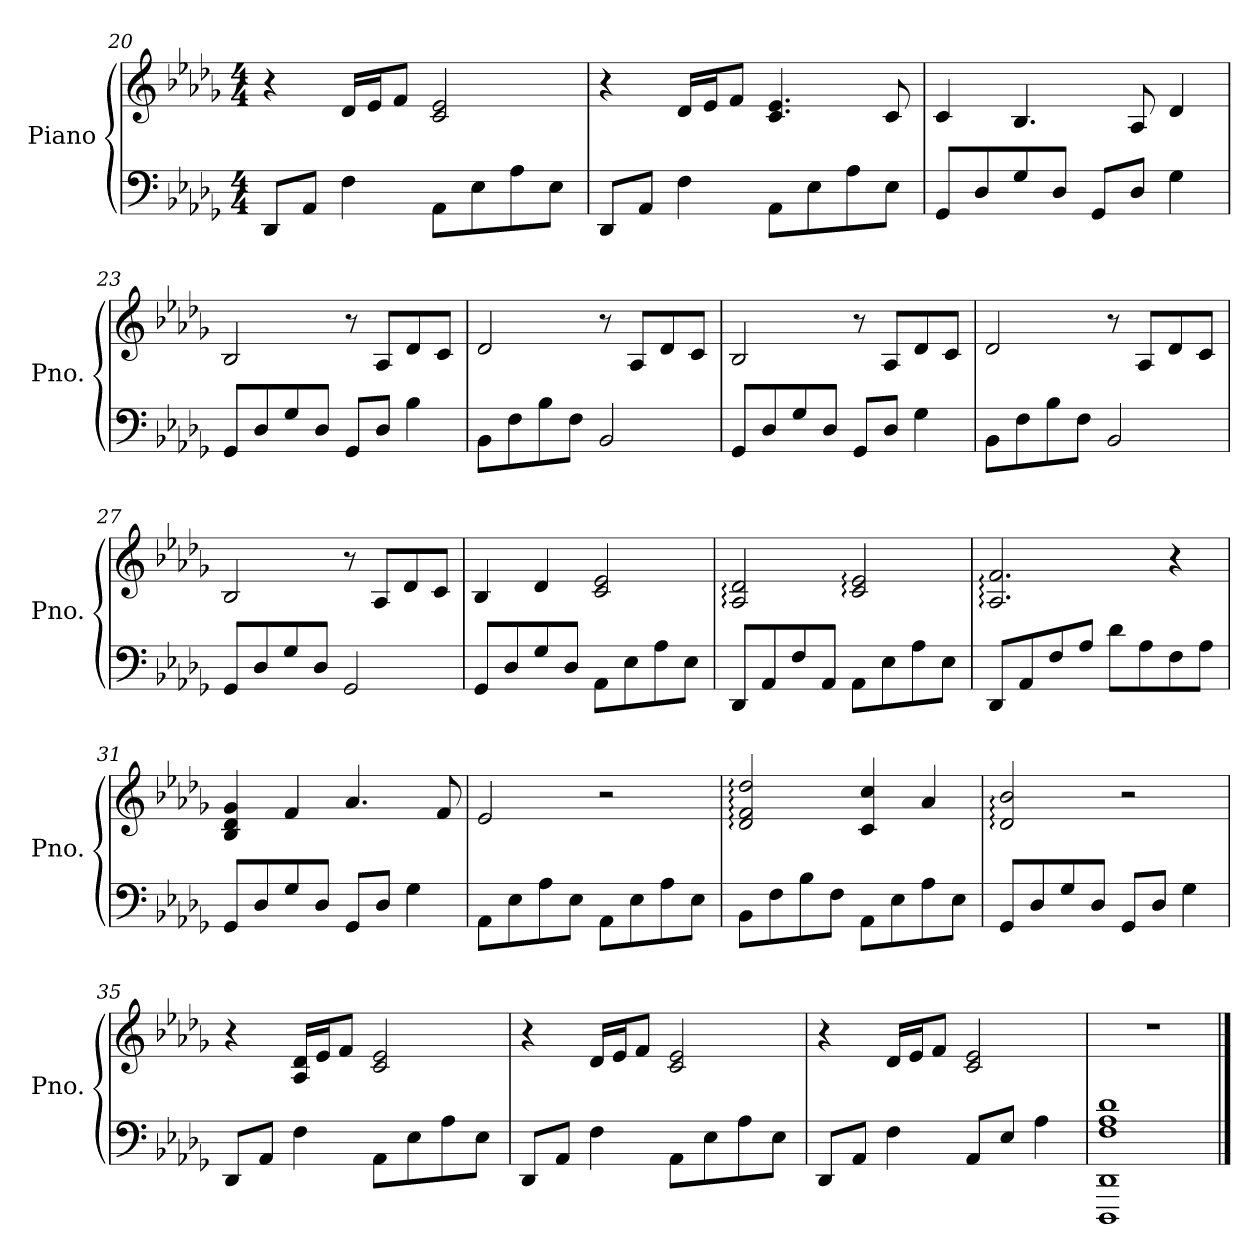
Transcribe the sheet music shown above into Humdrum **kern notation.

**kern	**kern
*part1	*part1
*staff2	*staff1
*I"Piano	*
*I'Pno.	*
*clefF4	*clefG2
*k[b-e-a-d-g-]	*k[b-e-a-d-g-]
*D-:	*D-:
*M4/4	*M4/4
=20	=20
8DD-/L	4r
8AA-/J	.
4F\	16d-/LL
.	16e-/J
.	8f/J
8AA-\L	2c/ 2e-/
8E-\	.
8A-\	.
8E-\J	.
!!LO:LB:g=z
=21	=21
8DD-/L	4r
8AA-/J	.
4F\	16d-/LL
.	16e-/J
.	8f/J
8AA-\L	4.c/ 4.e-/
8E-\	.
8A-\	.
8E-\J	8c/
=22	=22
8GG-/L	4c/
8D-/	.
8G-/	4.B-/
8D-/J	.
8GG-/L	.
8D-/J	8A-/
4G-\	4d-/
=23	=23
8GG-/L	2B-/
8D-/	.
8G-/	.
8D-/J	.
8GG-/L	8r
8D-/J	8A-/L
4B-\	8d-/
.	8c/J
=24	=24
8BB-\L	2d-/
8F\	.
8B-\	.
8F\J	.
2BB-/	8r
.	8A-/L
.	8d-/
.	8c/J
!!LO:LB:g=z
=25	=25
8GG-/L	2B-/
8D-/	.
8G-/	.
8D-/J	.
8GG-/L	8r
8D-/J	8A-/L
4G-\	8d-/
.	8c/J
=26	=26
8BB-\L	2d-/
8F\	.
8B-\	.
8F\J	.
2BB-/	8r
.	8A-/L
.	8d-/
.	8c/J
=27	=27
8GG-/L	2B-/
8D-/	.
8G-/	.
8D-/J	.
2GG-/	8r
.	8A-/L
.	8d-/
.	8c/J
=28	=28
8GG-/L	4B-/
8D-/	.
8G-/	4d-/
8D-/J	.
8AA-\L	2c/ 2e-/
8E-\	.
8A-\	.
8E-\J	.
!!LO:LB:g=z
=29	=29
8DD-/L	2A-/: 2d-/:
8AA-/	.
8F/	.
8AA-/J	.
8AA-\L	2c/: 2e-/:
8E-\	.
8A-\	.
8E-\J	.
=30	=30
8DD-/L	2.A-/: 2.f/:
8AA-/	.
8F/	.
8A-/J	.
8d-\L	.
8A-\	.
8F\	4r
8A-\J	.
=31	=31
8GG-/L	4B-/ 4d-/ 4g-/
8D-/	.
8G-/	4f/
8D-/J	.
8GG-/L	4.a-/
8D-/J	.
4G-\	.
.	8f/
=32	=32
8AA-\L	2e-/
8E-\	.
8A-\	.
8E-\J	.
8AA-\L	2r
8E-\	.
8A-\	.
8E-\J	.
!!LO:LB:g=z
=33	=33
8BB-\L	2d-/: 2f/: 2dd-/:
8F\	.
8B-\	.
8F\J	.
8AA-\L	4c/ 4cc/
8E-\	.
8A-\	4a-/
8E-\J	.
=34	=34
8GG-/L	2d-/: 2b-/:
8D-/	.
8G-/	.
8D-/J	.
8GG-/L	2r
8D-/J	.
4G-\	.
=35	=35
8DD-/L	4r
8AA-/J	.
4F\	16A-/ 16d-/LL
.	16e-/J
.	8f/J
8AA-\L	2c/ 2e-/
8E-\	.
8A-\	.
8E-\J	.
=36	=36
8DD-/L	4r
8AA-/J	.
4F\	16d-/LL
.	16e-/J
.	8f/J
8AA-\L	2c/ 2e-/
8E-\	.
8A-\	.
8E-\J	.
!!LO:PB:g=z
=37	=37
8DD-/L	4r
8AA-/J	.
4F\	16d-/LL
.	16e-/J
.	8f/J
8AA-/L	2c/ 2e-/
8E-/J	.
4A-\	.
=38	=38
1DDD- 1DD- 1F 1A- 1d-	1r
==	==
*-	*-
